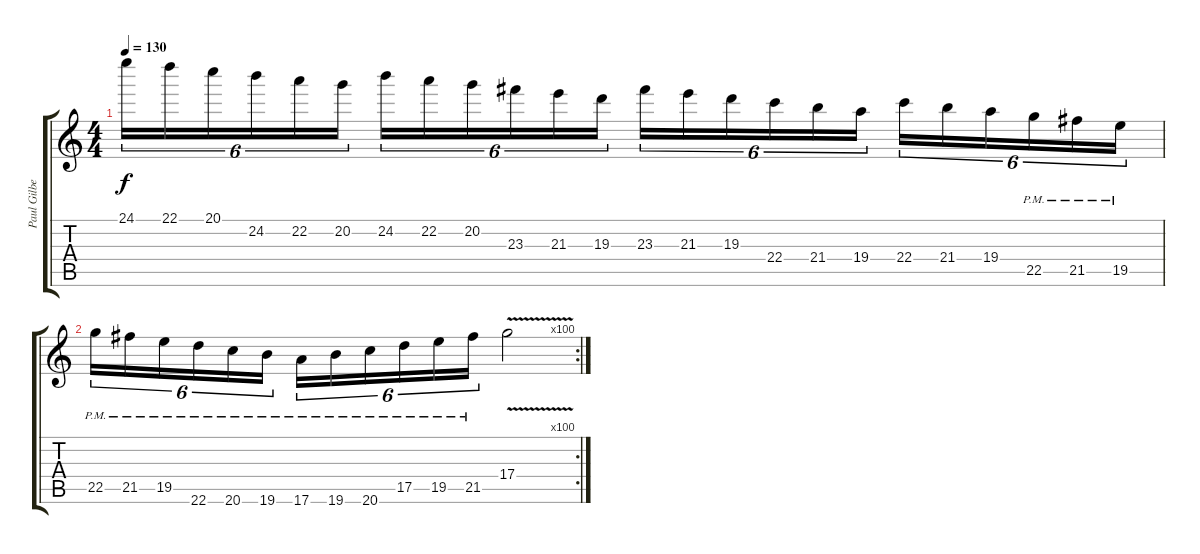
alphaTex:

\track ("Paul Gilbert (Rythm Guitar)" "Paul Gilbe") {instrument distortionguitar}
\staff {score tabs}
\tuning (E4 B3 G3 D3 A2 E2) {hide}
\ts (4 4)
\tempo 130
\clef g2
\ks c
24.1.16{tu (6 4) dy f} 22.1.16{tu (6 4)} 20.1.16{tu (6 4)} 24.2.16{tu (6 4)} 22.2.16{tu (6 4)} 20.2.16{tu (6 4)} 24.2.16{tu (6 4)} 22.2.16{tu (6 4)} 20.2.16{tu (6 4)} 23.3.16{tu (6 4)} 21.3.16{tu (6 4)} 19.3.16{tu (6 4)} 23.3.16{tu (6 4)} 21.3.16{tu (6 4)} 19.3.16{tu (6 4)} 22.4.16{tu (6 4)} 21.4.16{tu (6 4)} 19.4.16{tu (6 4)} 22.4.16{tu (6 4)} 21.4.16{tu (6 4)} 19.4.16{tu (6 4)} 22.5{pm}.16{tu (6 4)} 21.5{pm}.16{tu (6 4)} 19.5{pm}.16{tu (6 4)} |
\rc 100
22.5{pm}.16{tu (6 4)} 21.5{pm}.16{tu (6 4)} 19.5{pm}.16{tu (6 4)} 22.6{pm}.16{tu (6 4)} 20.6{pm}.16{tu (6 4)} 19.6{pm}.16{tu (6 4)} 17.6{pm}.16{tu (6 4)} 19.6{pm}.16{tu (6 4)} 20.6{pm}.16{tu (6 4)} 17.5{pm}.16{tu (6 4)} 19.5{pm}.16{tu (6 4)} 21.5{pm}.16{tu (6 4)} 17.4{v}.2
